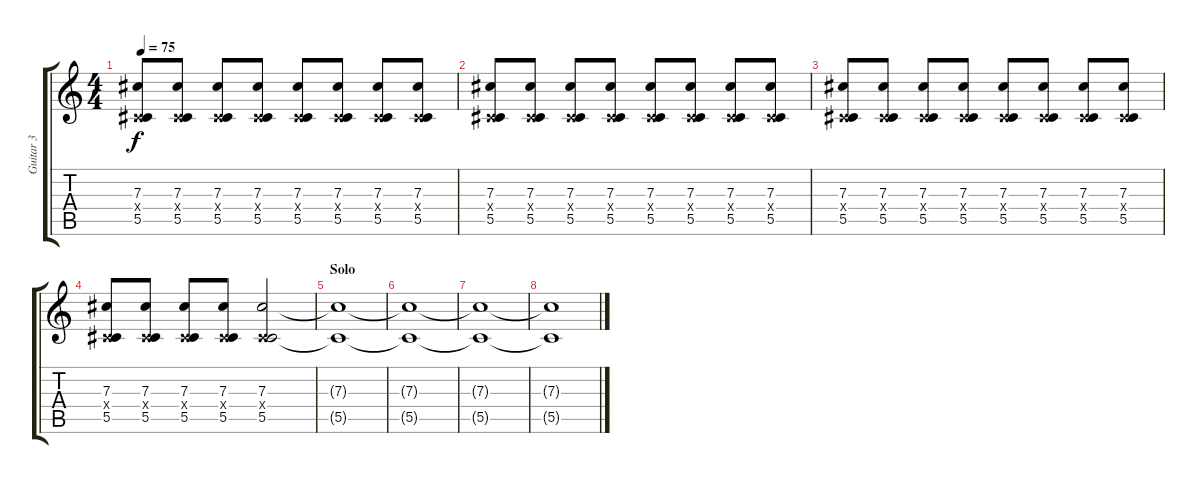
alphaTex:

\track ("Guitar 3" "Guitar 3") {instrument distortionguitar}
\staff {score tabs}
\tuning (Eb4 Bb3 Gb3 Db3 Ab2 Db2) {hide}
\ts (4 4)
\tempo 75
\clef g2
\ks c
(7.3 0.4{x} 5.5).8{dy f} (7.3 0.4{x} 5.5).8 (7.3 0.4{x} 5.5).8 (7.3 0.4{x} 5.5).8 (7.3 0.4{x} 5.5).8 (7.3 0.4{x} 5.5).8 (7.3 0.4{x} 5.5).8 (7.3 0.4{x} 5.5).8 |
(7.3 0.4{x} 5.5).8 (7.3 0.4{x} 5.5).8 (7.3 0.4{x} 5.5).8 (7.3 0.4{x} 5.5).8 (7.3 0.4{x} 5.5).8 (7.3 0.4{x} 5.5).8 (7.3 0.4{x} 5.5).8 (7.3 0.4{x} 5.5).8 |
(7.3 0.4{x} 5.5).8 (7.3 0.4{x} 5.5).8 (7.3 0.4{x} 5.5).8 (7.3 0.4{x} 5.5).8 (7.3 0.4{x} 5.5).8 (7.3 0.4{x} 5.5).8 (7.3 0.4{x} 5.5).8 (7.3 0.4{x} 5.5).8 |
(7.3 0.4{x} 5.5).8 (7.3 0.4{x} 5.5).8 (7.3 0.4{x} 5.5).8 (7.3 0.4{x} 5.5).8 (7.3 0.4{x} 5.5).2 |
\section ("" "Solo")
(7.3{t} 5.5{t}).1 |
(7.3{t} 5.5{t}).1 |
(7.3{t} 5.5{t}).1 |
(7.3{t} 5.5{t}).1
